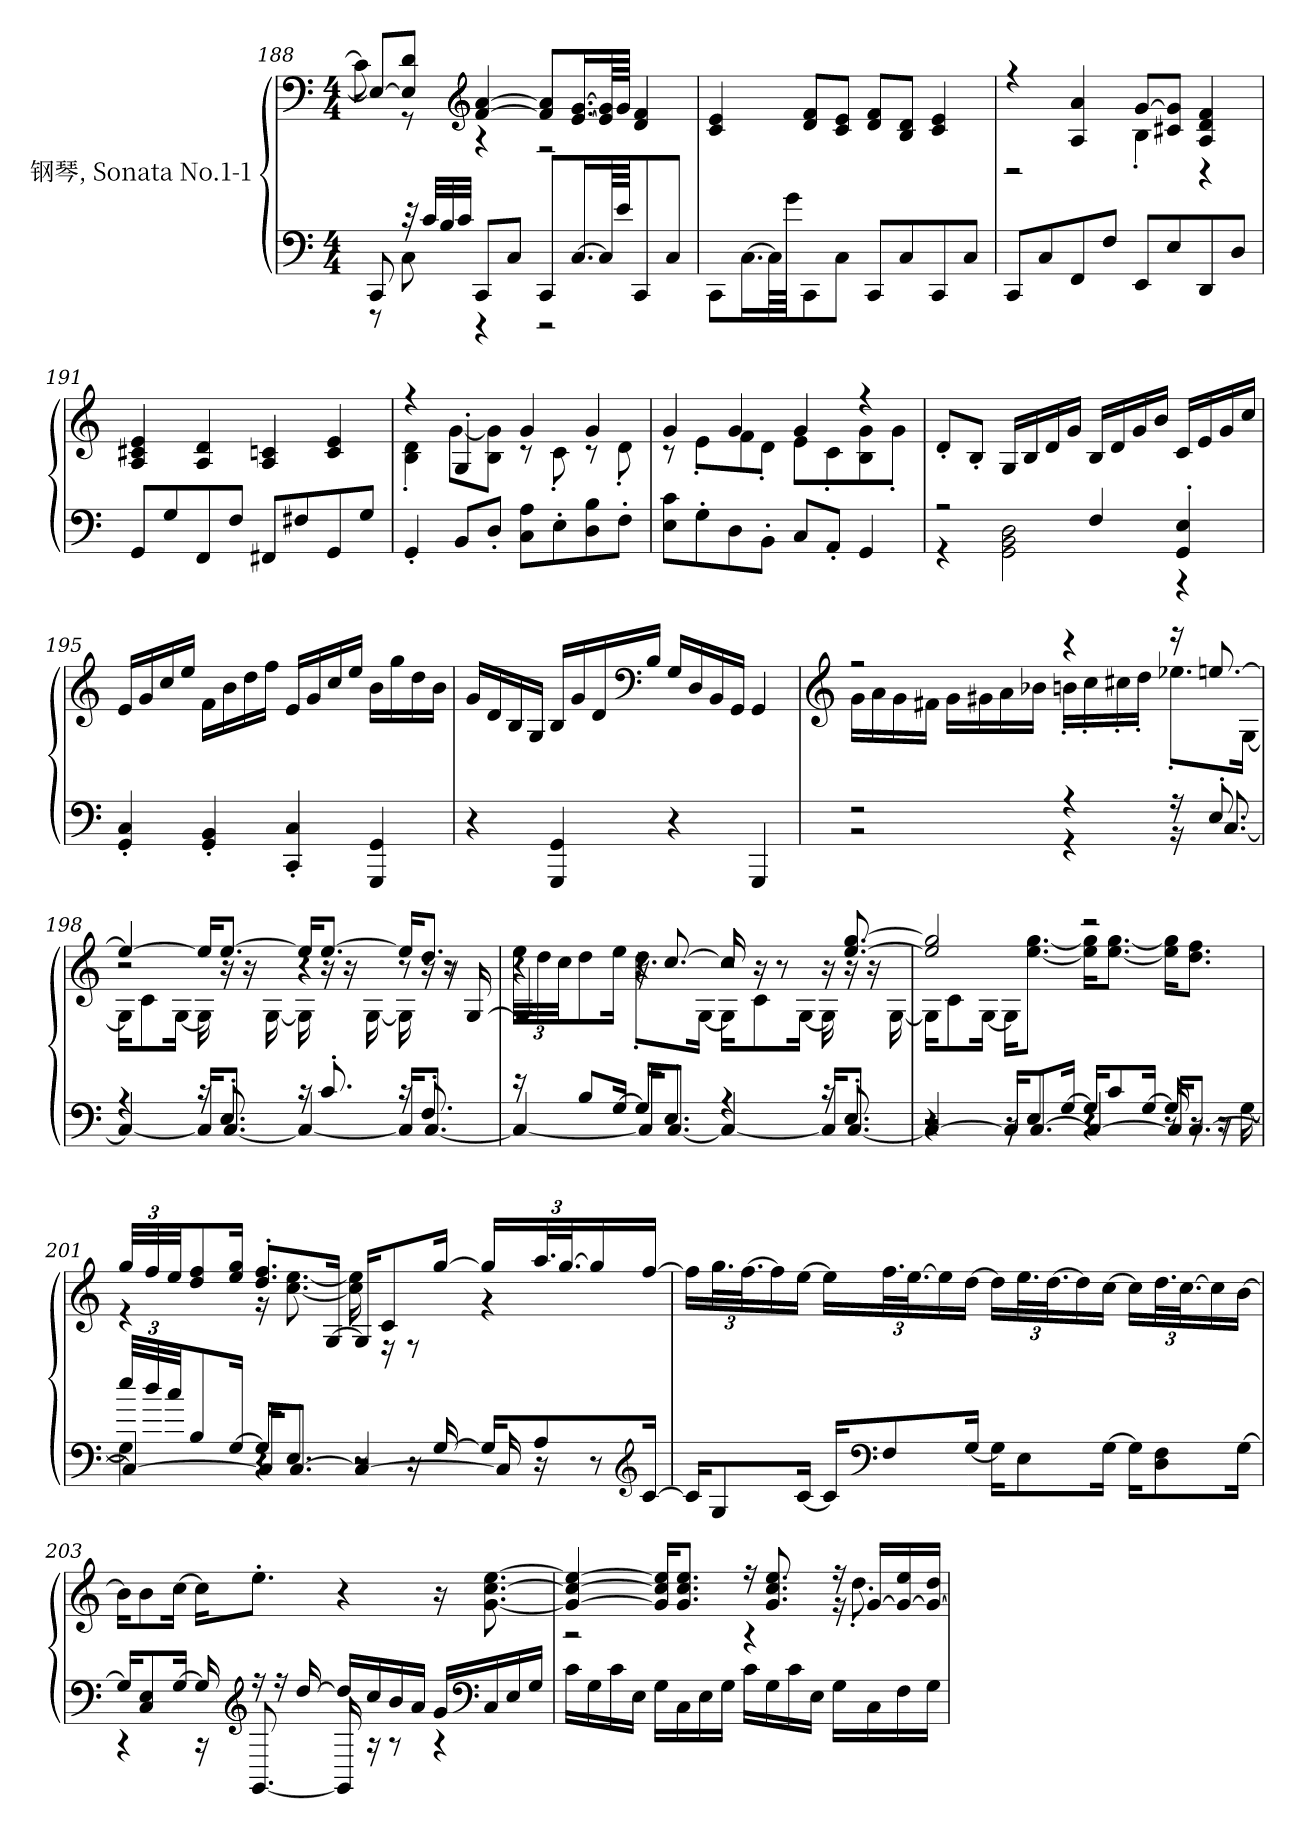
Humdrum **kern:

**kern	**kern
*part1	*part1
*staff2	*staff1
*I"钢琴, Sonata No.1-1	*
!!LO:LB:g=z
*clefF4	*clefF4
*k[]	*k[]
*M4/4	*M4/4
=188	=188
*^	*^
8CC/	8r	8E/L_	8c\]
32r	8C\	8E/] 8d/J	8r
32c/LLL	.	.	.
32B/	.	.	.
32c/JJJ	.	.	.
*	*	*clefG2	*
8CC/L	4r	[4f/ [4a/	4r
8C/J	.	.	.
8CC/L	2r	8f/] 8a/]L	2r
[16.C/L	.	[16.e/ [16.g/L	.
64C/LL]	.	64e/] 64g/]LL	.
64e/JJJ	.	64g/JJJJ	.
8CC/	.	4d/ 4f/	.
8C/J	.	.	.
*v	*v	*	*
*	*v	*v
=189	=189
8CC\L	4c/ 4e/
[16.C\L	.
64C\LL]	.
64g\JJJ	.
8CC\	8d/ 8f/L
8C\J	8c/ 8e/J
8CC/L	8d/ 8f/L
8C/	8B/ 8d/J
*	*MM139
8CC/	4c/ 4e/
8C/J	.
=190	=190
*	*^
8CC/L	4r	2r
8C/	.	.
8FF/	4A/ 4a/	.
8F/J	.	.
*	*MM141	*
8EE/L	[8g/L	4B'\
8E/	8c#X/ 8g/]J	.
8DD/	4A/ 4d/ 4f/	4r
8D/J	.	.
*	*v	*v
!!LO:LB:g=z
=191	=191
8GG/L	4A/ 4c#X/ 4e/
8G/	.
*	*MM143
8FF/	4A/ 4d/
8F/J	.
*	*MM145
8FF#X/L	4A/ 4cn/
8F#X/	.
8GG/	4c/ 4e/
8G/J	.
=192	=192
*	*^
4GG'/	4r	4B\' 4d\'
8BB/L	4G'/	[8g\L
8D'/J	.	8B\ 8g\]J
8C\ 8A\L	4g/	8r
8E'\	.	8c'\
8D\ 8B\	4g/	8r
8F'\J	.	8d'\
=193	=193	=193
8E\ 8c\L	4g/	8r
8G'\	.	8e'\L
8D\	4g/	8f\
8BB'\J	.	8d'\J
8C/L	4g/	8e\L
8AA'/J	.	8c'\
4GG/	4r	8B\ 8g\
.	.	8g'\J
*	*v	*v
=194	=194
*^	*
2r	4r	8d'/L
.	.	8B'/J
.	2GG\ 2BB\ 2D\	16G/LL
.	.	16B/
.	.	16d/
.	.	16g/JJ
4F/	.	16B/LL
.	.	16d/
.	.	16g/
.	.	16b/JJ
4GG/' 4E/'	4r	16c/LL
.	.	16e/
.	.	16g/
.	.	16cc/JJ
*v	*v	*
!!LO:LB:g=z
=195	=195
4GG/' 4C/'	16e/LL
.	16g/
.	16cc/
.	16ee/JJ
4GG/' 4BB/'	16f\LL
.	16b\
.	16dd\
.	16ff\JJ
4CC/' 4C/'	16e/LL
.	16g/
.	16cc/
.	16ee/JJ
4GGG/ 4GG/	16b\LL
.	16gg\
.	16dd\
.	16b\JJ
=196	=196
4r	16g/LL
.	16d/
.	16B/
.	16G/JJ
4GGG/ 4GG/	16B/LL
.	16g/
.	16d/
*	*clefF4
.	16B/JJ
4r	16G/LL
.	16D/
.	16BB/
.	16GG/JJ
*	*MM77
4GGG/	4GG/
!!LO:LB:g=z
=197	=197
*	*clefG2
*	*MM135
*^	*^
2r	2r	2r	16g\LL
.	.	.	16a\
.	.	.	16g\
.	.	.	16f#X\JJ
.	.	.	16g\LL
.	.	.	16g#X\
.	.	.	16a\
.	.	.	16b-X\JJ
4r	4r	4r	16bn'\LL
.	.	.	16cc'\
.	.	.	16cc#X'\
.	.	.	16dd'\JJ
16r	16r	16r	8.ee-X'\L
*	*	*MM139	*
8.E'/	[8.C/	[8.een/	.
.	.	.	[16G\Jk
=198	=198	=198	=198
*	*	*	*^
4r	4C/_	4ee/_	16G\KL]	2r
.	.	.	8c\	.
.	.	.	[16G\Jk	.
16r	16C/KL]	16ee/KL]	16G\]	.
8.E'/	[8.C/J	[8.ee/J	16r	.
.	.	.	16r	.
.	.	.	[16G\	.
16r	4C/_	16ee/KL]	16G\]	4r
8.c'/	.	[8.ee/J	16r	.
.	.	.	16r	.
.	.	.	[16G\	.
16r	16C/KL]	16ee/KL]	16G\]	8r
8.F'/	[8.C/J	8.dd/J	16r	.
.	.	.	8r	16r
.	.	.	.	[16G/
!!LO:PB:g=z	!!	!!
=199	=199	=199	=199	=199
*	*	*	*Xbrackettup	*
16r	4C/_	4r	48ee\LLL	4G/]
.	.	.	48dd\	.
.	.	.	48cc\JJ	.
8B/L	.	.	8dd\	.
[16G/Jk	.	.	16ee\Jk	.
16G/KL]	16C/KL]	16r	8.dd'\L	4r
8.E'/J	[8.C/J	[8.cc/	.	.
.	.	.	[16G\Jk	.
4r	4C/_	16cc/]	16G\KL]	2r
.	.	16r	8c\	.
.	.	8r	.	.
.	.	.	[16G\Jk	.
16r	16C/KL]	16r	16G\]	.
8.E'/	[8.C/J	[8.ee/ [8.gg/	16r	.
.	.	.	16r	.
.	.	.	[16G\	.
*	*	*	*v	*v
=200	=200	=200	=200
*	*^	*	*
4r	2r	4C/_	2ee/] 2gg/]	16G\KL]
.	.	.	.	8c\
.	.	.	.	[16G\Jk
16r	.	16C/KL]	.	16G\KL]
8E/L	.	[8.C/J	.	[8.ee\ [8.gg\J
[16G/Jk	.	.	.	.
16G/KL]	4r	4C/_	2r	16ee\] 16gg\]KL
8c/	.	.	.	[8.ee\ [8.gg\J
[16G/Jk	.	.	.	.
16G/]	8r	16C/KL]	.	16ee\] 16gg\]KL
16r	.	[8.C/J	.	8.dd\ 8.ff\J
8r	16r	.	.	.
.	[16G\	.	.	.
!!LO:LB:g=z	!!
=201	=201	=201	=201	=201
*Xbrackettup	*	*	*	*
48ee/LLL	4G\]	4C/_	48gg/LLL	4r
48dd/	.	.	48ff/	.
48cc/JJ	.	.	48ee/JJ	.
8B/	.	.	8dd/ 8ff/	.
[16G/Jk	.	.	16ee/ 16gg/Jk	.
16G/KL]	4r	16C/KL]	8.dd/' 8.ff/'L	16r
8.E'/J	.	[8.C/J	.	[8.cc\ [8.ee\
.	.	.	[16G/Jk	.
8r	2r	4C/_	16G/KL]	16cc\] 16ee\]
.	.	.	8c/	16r
16r	.	.	.	8r
[16G/	.	.	[16gg/Jk	.
16G/KL]	.	16C/]	16gg/LL]	4r
8A/	.	16r	48.aa/L	.
.	.	.	[48.gg/J	.
.	.	8r	16gg/]	.
*clefG2	*	*	*	*
[16c/Jk	.	.	[16ff/JJ	.
*v	*v	*v	*	*
*	*v	*v
!!LO:LB:g=z
=202	=202
16c/KL]	16ff\LL]
8G/	48.gg\L
.	[48.ff\J
.	16ff\]
[16c/Jk	[16ee\JJ
16c/KL]	16ee\LL]
*clefF4	*
8F/	48.ff\L
.	[48.ee\J
.	16ee\]
[16G/Jk	[16dd\JJ
16G\KL]	16dd\LL]
8E\	48.ee\L
.	[48.dd\J
.	16dd\]
[16G\Jk	[16cc\JJ
16G\KL]	16cc\LL]
8D\ 8F\	48.dd\L
.	[48.cc\J
.	16cc\]
[16G\Jk	[16b\JJ
!!LO:LB:g=z
=203	=203
*^	*
16G/KL]	4r	16b\KL]
8C/ 8E/	.	8b\
[16G/Jk	.	[16cc\Jk
16G/]	16r	16cc\KL]
*clefG2	*	*
16r	[8.GG/	8.ee'\J
16r	.	.
[16dd/	.	.
16dd/LL]	16GG/]	4r
16cc/	16r	.
16b/	8r	.
16a/JJ	.	.
16g/LL	4r	16r
*clefF4	*	*
*	*	*MM143
16C/	.	[8.g\ [8.cc\ [8.ee\
16E/	.	.
16G/JJ	.	.
*v	*v	*
=204	=204
*	*^
16c\LL	4g/_ 4cc/_ 4ee/_	2r
16G\	.	.
16c\	.	.
16E\JJ	.	.
16G\LL	16g/] 16cc/] 16ee/]KL	.
16C\	8.g/ 8.cc/ 8.ee/J	.
16E\	.	.
16G\JJ	.	.
16c\LL	16r	4r
16G\	8.g/ 8.cc/ 8.ee/	.
16c\	.	.
16E\JJ	.	.
16G\LL	16r	16r
16C\	[16g/LL	8.dd'\
16F\	16g/_ 16ee/	.
16G\JJ	16g/_ 16dd/JJ	.
*	*v	*v
=	=
*-	*-
